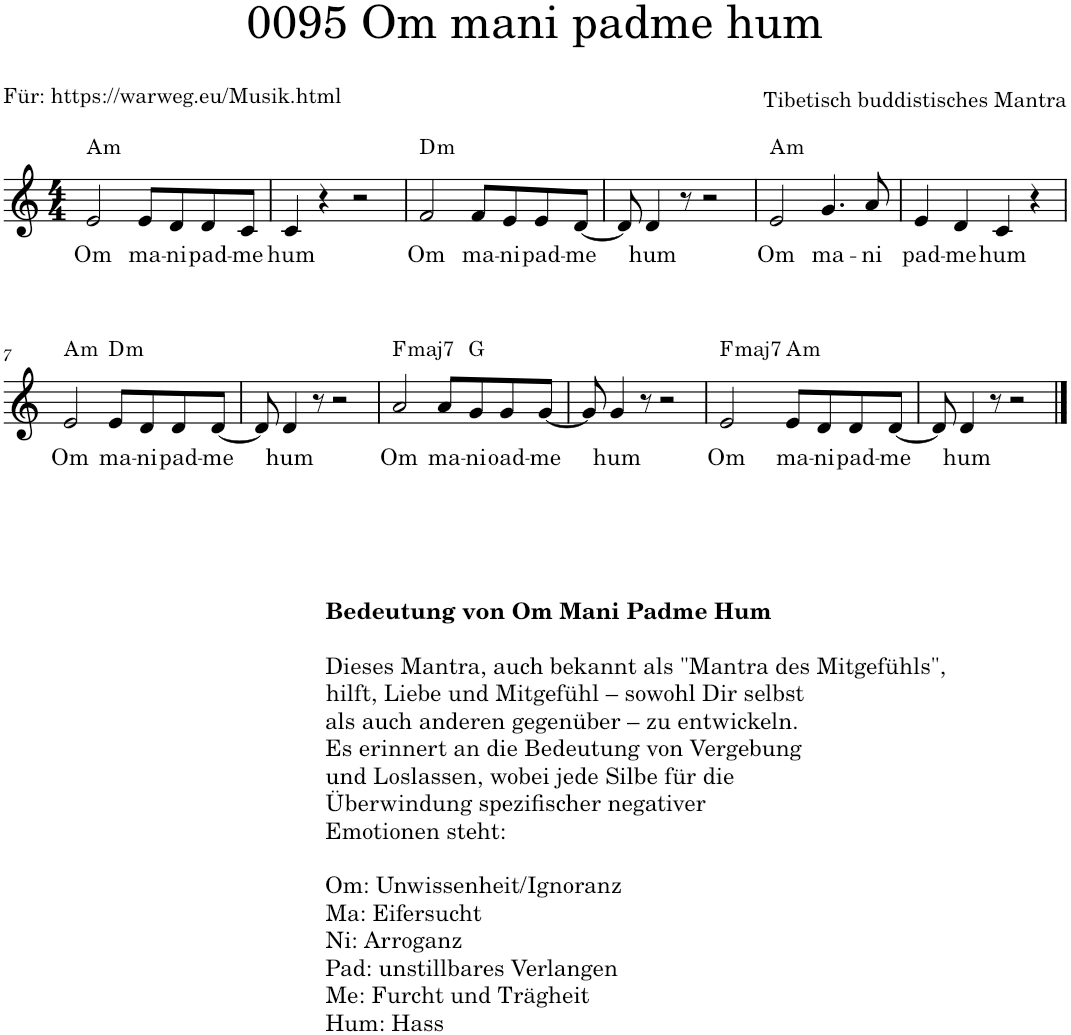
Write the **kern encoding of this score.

**kern	**text	**harte
*part1	*part1	*part1
*staff1	*staff1	*
*I"Klavier	*	*
*I'Klav.	*	*
*clefG2	*	*
*k[]	*	*
*M4/4	*	*
=1	=1	=1
!	!LO:LY:b	!LO:H:kt=m
2e/	Om	A:min
!	!LO:LY:b	!
8e/L	ma-	.
!	!LO:LY:b	!
8d/	-ni	.
!	!LO:LY:b	!
8d/	pad-	.
!	!LO:LY:b	!
8c/J	-me	.
=2	=2	=2
!	!LO:LY:b	!
4c/	hum	.
4r	.	.
2r	.	.
=3	=3	=3
!	!LO:LY:b	!LO:H:kt=m
2f/	Om	D:min
!	!LO:LY:b	!
8f/L	ma-	.
!	!LO:LY:b	!
8e/	-ni	.
!	!LO:LY:b	!
8e/	pad-	.
!	!LO:LY:b	!
[8d/J	-me	.
=4	=4	=4
8d/]	.	.
!	!LO:LY:b	!
4d/	hum	.
8r	.	.
2r	.	.
=5	=5	=5
!	!LO:LY:b	!LO:H:kt=m
2e/	Om	A:min
!	!LO:LY:b	!
4.g/	ma-	.
!	!LO:LY:b	!
8a/	-ni	.
=6	=6	=6
!	!LO:LY:b	!
4e/	pad-	.
!	!LO:LY:b	!
4d/	-me	.
!	!LO:LY:b	!
4c/	hum	.
4r	.	.
!!LO:LB:g=z
=7	=7	=7
!	!LO:LY:b	!LO:H:kt=m
2e/	Om	A:min
!	!LO:LY:b	!LO:H:kt=m
8e/L	ma-	D:min
!	!LO:LY:b	!
8d/	-ni	.
!	!LO:LY:b	!
8d/	pad-	.
!	!LO:LY:b	!
[8d/J	-me	.
=8	=8	=8
8d/]	.	.
!	!LO:LY:b	!
4d/	hum	.
8r	.	.
!LO:TX:b:B:t=Bedeutung von Om Mani Padme Hum	!	!
!LO:TX:b:t=Dieses Mantra, auch bekannt als "Mantra des Mitgefühls",	!	!
!LO:TX:b:t=hilft, Liebe und Mitgefühl – sowohl Dir selbst	!	!
!LO:TX:b:t=als auch anderen gegenüber – zu entwickeln.	!	!
!LO:TX:b:t=Es erinnert an die Bedeutung von Vergebung	!	!
!LO:TX:b:t=und Loslassen, wobei jede Silbe für die	!	!
!LO:TX:b:t=Überwindung spezifischer negativer	!	!
!LO:TX:b:t=Emotionen steht&colon;	!	!
!LO:TX:b:t=Om&colon; Unwissenheit/Ignoranz	!	!
!LO:TX:b:t=Ma&colon; Eifersucht	!	!
!LO:TX:b:t=Ni&colon; Arroganz	!	!
!LO:TX:b:t=Pad&colon; unstillbares Verlangen	!	!
!LO:TX:b:t=Me&colon; Furcht und Trägheit	!	!
!LO:TX:b:t=Hum&colon; Hass	!	!
2r	.	.
=9	=9	=9
!	!LO:LY:b	!LO:H:kt=maj7
2a/	Om	F:maj7
!	!LO:LY:b	!
8a/L	ma-	.
!	!LO:LY:b	!
8g/	-ni	G:maj
!	!LO:LY:b	!
8g/	oad-	.
!	!LO:LY:b	!
[8g/J	-me	.
=10	=10	=10
8g/]	.	.
!	!LO:LY:b	!
4g/	hum	.
8r	.	.
2r	.	.
=11	=11	=11
!	!LO:LY:b	!LO:H:kt=maj7
2e/	Om	F:maj7
!	!LO:LY:b	!LO:H:kt=m
8e/L	ma-	A:min
!	!LO:LY:b	!
8d/	-ni	.
!	!LO:LY:b	!
8d/	pad-	.
!	!LO:LY:b	!
[8d/J	-me	.
=12	=12	=12
8d/]	.	.
!	!LO:LY:b	!
4d/	hum	.
8r	.	.
2r	.	.
==	==	==
*-	*-	*-
